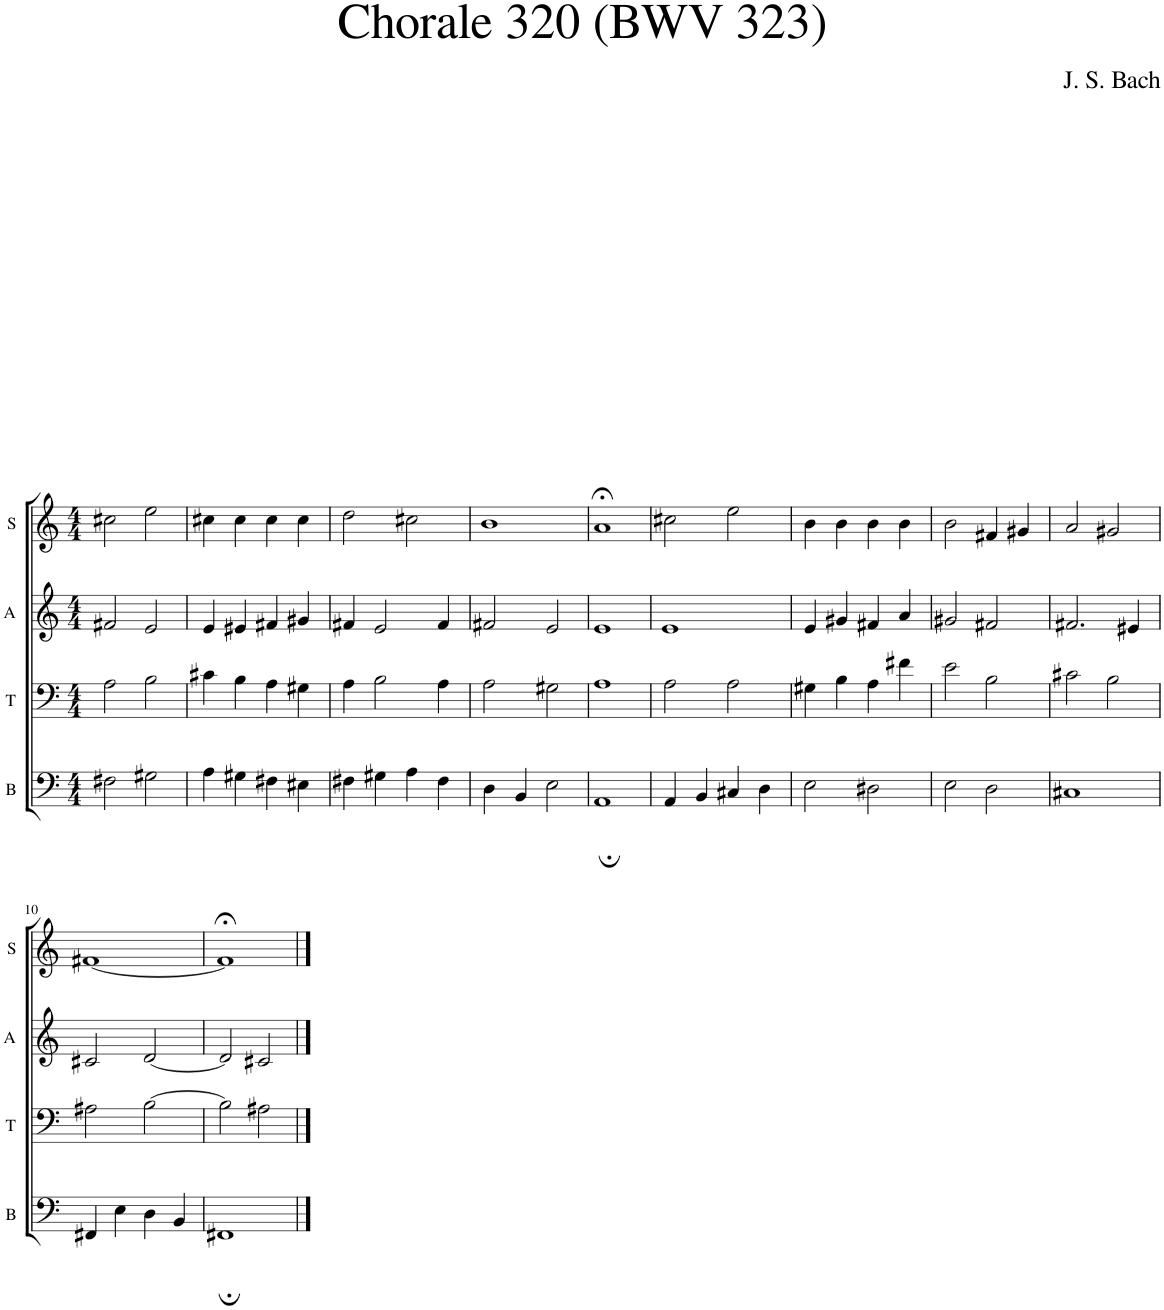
**kern	**kern	**kern	**kern
*part4	*part3	*part2	*part1
*staff4	*staff3	*staff2	*staff1
*I"B	*I"T	*I"A	*I"S
*I'B	*I'T	*I'A	*I'S
*clefF4	*clefF4	*clefG2	*clefG2
*k[]	*k[]	*k[]	*k[]
*M4/4	*M4/4	*M4/4	*M4/4
=1	=1	=1	=1
2F#X\	2A\	2f#X/	2cc#X\
2G#X\	2B\	2e/	2ee\
=2	=2	=2	=2
4A\	4c#X\	4e/	4cc#X\
4G#X\	4B\	4e#X/	4cc#\
4F#X\	4A\	4f#X/	4cc#\
4E#X\	4G#X\	4g#X/	4cc#\
=3	=3	=3	=3
4F#X\	4A\	4f#X/	2dd\
4G#X\	2B\	2e/	.
4A\	.	.	2cc#X\
4F#\	4A\	4f#/	.
=4	=4	=4	=4
4D\	2A\	2f#X/	1b
4BB/	.	.	.
2E\	2G#X\	2e/	.
=5	=5	=5	=5
1AA;	1A	1e	1a;<
=6	=6	=6	=6
4AA/	2A\	1e	2cc#X\
4BB/	.	.	.
4C#X/	2A\	.	2ee\
4D\	.	.	.
=7	=7	=7	=7
2E\	4G#X\	4e/	4b\
.	4B\	4g#X/	4b\
2D#X\	4A\	4f#X/	4b\
.	4f#X\	4a/	4b\
=8	=8	=8	=8
2E\	2e\	2g#X/	2b\
2D\	2B\	2f#X/	4f#X/
.	.	.	4g#X/
=9	=9	=9	=9
1C#X	2c#X\	2.f#X/	2a/
.	2B\	.	2g#X/
.	.	4e#X/	.
!!LO:LB:g=z
=10	=10	=10	=10
4FF#X/	2A#X\	2c#X/	[1f#X
4E\	.	.	.
4D\	[2B\	[2d/	.
4BB/	.	.	.
=11	=11	=11	=11
1FF#X;	2B\]	2d/]	1f#;<]
.	2A#X\	2c#X/	.
==	==	==	==
*-	*-	*-	*-
